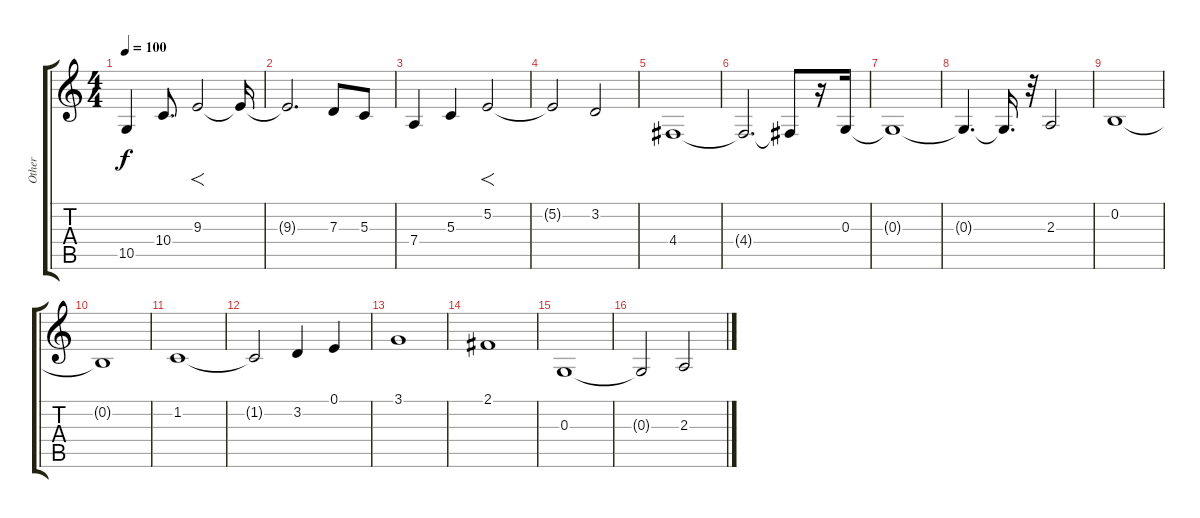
\track ("Other" "Other") {instrument violin}
\staff {score tabs}
\tuning (E4 B3 G3 D3 A2 E2) {hide}
\ts (4 4)
\tempo 100
\clef g2
\ks c
10.5.4{dy f} 10.4.8{d} 9.3.2{f} 9.3{t}.16 |
9.3{t}.2{d} 7.3.8 5.3.8 |
7.4.4 5.3.4 5.2.2{f} |
5.2{t}.2 3.2.2 |
4.4.1 |
4.4{t}.2{d} 4.4{t}.8 r.16 0.3.16 |
0.3{t}.1 |
0.3{t}.4{d} 0.3{t}.16{d} r.32 2.3.2 |
0.2.1 |
0.2{t}.1 |
1.2.1 |
1.2{t}.2 3.2.4 0.1.4 |
3.1.1 |
2.1.1 |
0.3.1 |
0.3{t}.2 2.3.2
